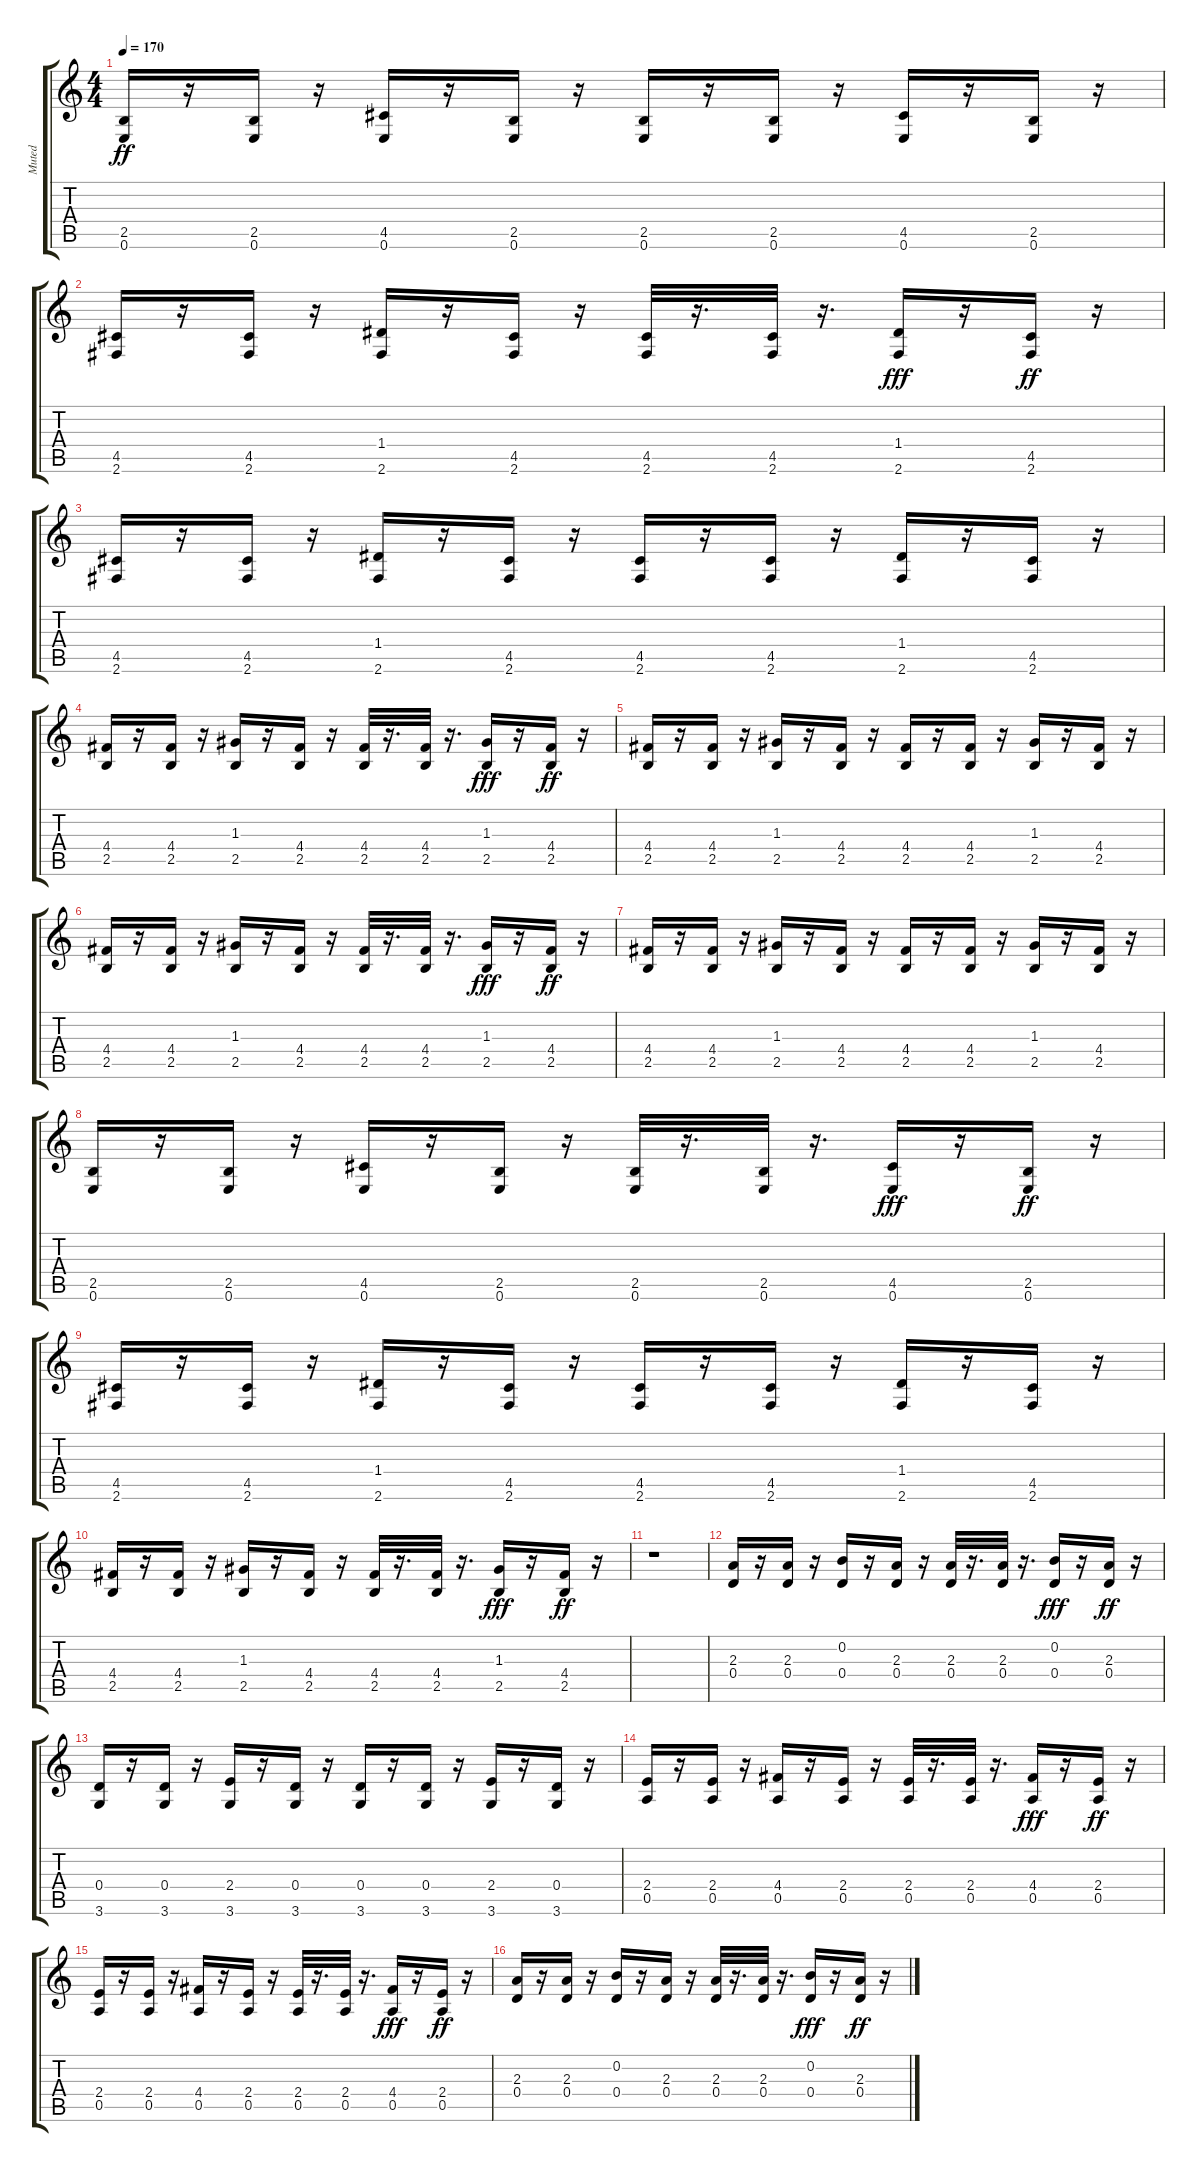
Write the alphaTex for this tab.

\track ("Muted" "Muted") {instrument electricguitarclean}
\staff {score tabs}
\tuning (E4 B3 G3 D3 A2 E2) {hide}
\ts (4 4)
\tempo 170
\clef g2
\ks c
(2.5 0.6).16{dy ff} r.16 (2.5 0.6).16 r.16 (4.5 0.6).16 r.16 (2.5 0.6).16 r.16 (2.5 0.6).16 r.16 (2.5 0.6).16 r.16 (4.5 0.6).16 r.16 (2.5 0.6).16 r.16 |
(4.5 2.6).16 r.16 (4.5 2.6).16 r.16 (1.4 2.6).16 r.16 (4.5 2.6).16 r.16 (4.5 2.6).32 r.16{d} (4.5 2.6).32 r.16{d} (1.4 2.6).16{dy fff} r.16 (4.5 2.6).16{dy ff} r.16 |
(4.5 2.6).16 r.16 (4.5 2.6).16 r.16 (1.4 2.6).16 r.16 (4.5 2.6).16 r.16 (4.5 2.6).16 r.16 (4.5 2.6).16 r.16 (1.4 2.6).16 r.16 (4.5 2.6).16 r.16 |
(4.4 2.5).16 r.16 (4.4 2.5).16 r.16 (1.3 2.5).16 r.16 (4.4 2.5).16 r.16 (4.4 2.5).32 r.16{d} (4.4 2.5).32 r.16{d} (1.3 2.5).16{dy fff} r.16 (4.4 2.5).16{dy ff} r.16 |
(4.4 2.5).16 r.16 (4.4 2.5).16 r.16 (1.3 2.5).16 r.16 (4.4 2.5).16 r.16 (4.4 2.5).16 r.16 (4.4 2.5).16 r.16 (1.3 2.5).16 r.16 (4.4 2.5).16 r.16 |
(4.4 2.5).16 r.16 (4.4 2.5).16 r.16 (1.3 2.5).16 r.16 (4.4 2.5).16 r.16 (4.4 2.5).32 r.16{d} (4.4 2.5).32 r.16{d} (1.3 2.5).16{dy fff} r.16 (4.4 2.5).16{dy ff} r.16 |
(4.4 2.5).16 r.16 (4.4 2.5).16 r.16 (1.3 2.5).16 r.16 (4.4 2.5).16 r.16 (4.4 2.5).16 r.16 (4.4 2.5).16 r.16 (1.3 2.5).16 r.16 (4.4 2.5).16 r.16 |
(2.5 0.6).16 r.16 (2.5 0.6).16 r.16 (4.5 0.6).16 r.16 (2.5 0.6).16 r.16 (2.5 0.6).32 r.16{d} (2.5 0.6).32 r.16{d} (4.5 0.6).16{dy fff} r.16 (2.5 0.6).16{dy ff} r.16 |
(4.5 2.6).16 r.16 (4.5 2.6).16 r.16 (1.4 2.6).16 r.16 (4.5 2.6).16 r.16 (4.5 2.6).16 r.16 (4.5 2.6).16 r.16 (1.4 2.6).16 r.16 (4.5 2.6).16 r.16 |
(4.4 2.5).16 r.16 (4.4 2.5).16 r.16 (1.3 2.5).16 r.16 (4.4 2.5).16 r.16 (4.4 2.5).32 r.16{d} (4.4 2.5).32 r.16{d} (1.3 2.5).16{dy fff} r.16 (4.4 2.5).16{dy ff} r.16 |
r.1 |
(2.3 0.4).16 r.16 (2.3 0.4).16 r.16 (0.2 0.4).16 r.16 (2.3 0.4).16 r.16 (2.3 0.4).32 r.16{d} (2.3 0.4).32 r.16{d} (0.2 0.4).16{dy fff} r.16 (2.3 0.4).16{dy ff} r.16 |
(0.4 3.6).16 r.16 (0.4 3.6).16 r.16 (2.4 3.6).16 r.16 (0.4 3.6).16 r.16 (0.4 3.6).16 r.16 (0.4 3.6).16 r.16 (2.4 3.6).16 r.16 (0.4 3.6).16 r.16 |
(2.4 0.5).16 r.16 (2.4 0.5).16 r.16 (4.4 0.5).16 r.16 (2.4 0.5).16 r.16 (2.4 0.5).32 r.16{d} (2.4 0.5).32 r.16{d} (4.4 0.5).16{dy fff} r.16 (2.4 0.5).16{dy ff} r.16 |
(2.4 0.5).16 r.16 (2.4 0.5).16 r.16 (4.4 0.5).16 r.16 (2.4 0.5).16 r.16 (2.4 0.5).32 r.16{d} (2.4 0.5).32 r.16{d} (4.4 0.5).16{dy fff} r.16 (2.4 0.5).16{dy ff} r.16 |
(2.3 0.4).16 r.16 (2.3 0.4).16 r.16 (0.2 0.4).16 r.16 (2.3 0.4).16 r.16 (2.3 0.4).32 r.16{d} (2.3 0.4).32 r.16{d} (0.2 0.4).16{dy fff} r.16 (2.3 0.4).16{dy ff} r.16
